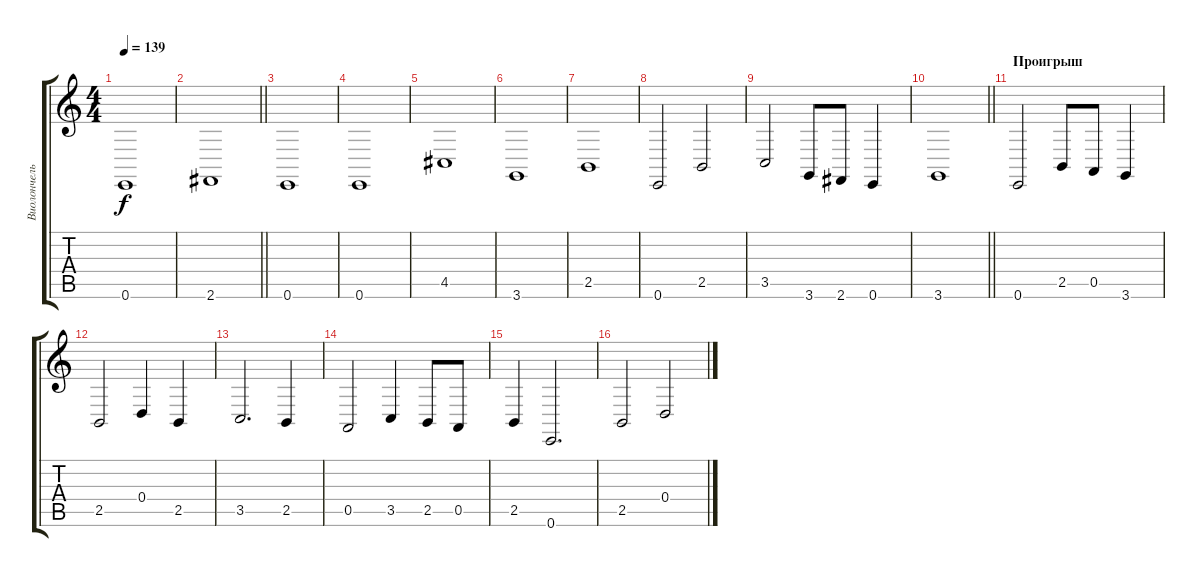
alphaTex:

\track ("Виолончель" "Виолончель") {instrument stringensemble1}
\staff {score tabs}
\tuning (E4 B3 G3 D3 A2 E2) {hide}
\ts (4 4)
\tempo 139
\clef g2
\ks c
0.6.1{dy f} |
\barLineRight lightlight
2.6.1 |
0.6.1 |
0.6.1 |
4.5.1 |
3.6.1 |
2.5.1 |
0.6.2 2.5.2 |
3.5.2 3.6.8 2.6.8 0.6.4 |
\barLineRight lightlight
3.6.1 |
\section ("" "Проигрыш ")
0.6.2 2.5.8 0.5.8 3.6.4 |
2.5.2 0.4.4 2.5.4 |
3.5.2{d} 2.5.4 |
0.5.2 3.5.4 2.5.8 0.5.8 |
2.5.4 0.6.2{d} |
2.5.2 0.4.2
